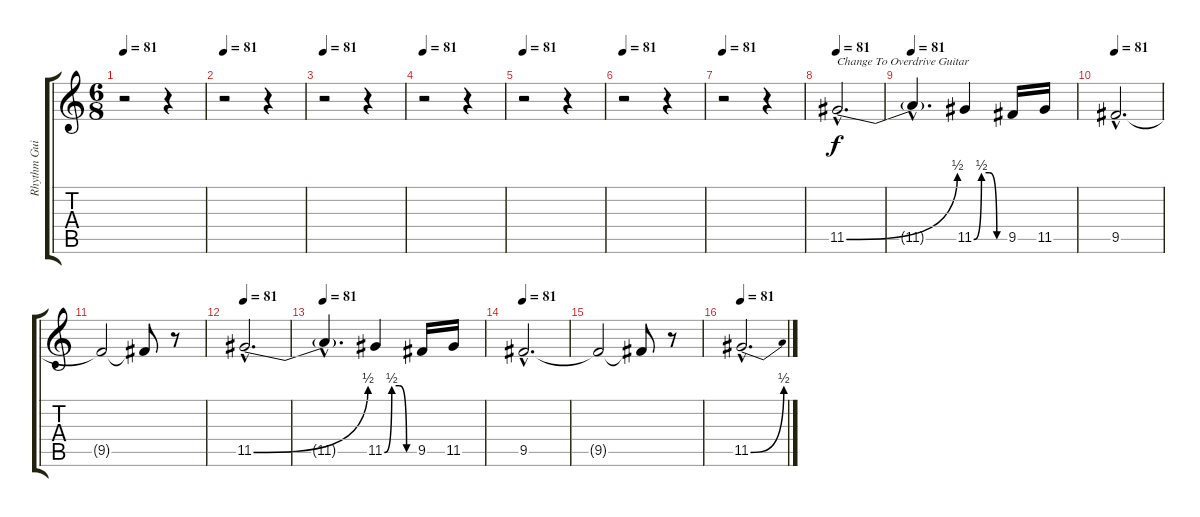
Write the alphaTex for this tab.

\track ("Rhythm Guitar 3" "Rhythm Gui") {instrument distortionguitar}
\staff {score tabs}
\tuning (E4 B3 G3 D3 A2 E2) {hide}
\ts (6 8)
\tempo 81
\clef g2
\ks c
r.2{dy f} r.4 |
\tempo 81
r.2 r.4 |
\tempo 81
r.2 r.4 |
\tempo 81
r.2 r.4 |
\tempo 81
r.2 r.4 |
\tempo 81
r.2 r.4 |
\tempo 81
r.2 r.4 |
\tempo 81
11.5{be (bend 0 0 60 2) hac}.2{d txt "Change To Overdrive Guitar" volume 16 instrument overdrivenguitar} |
\tempo 81
11.5{hac t}.4{d} 11.5{be (custom 0 0 15 2 30 2 45 0 60 0)}.4 9.5.16 11.5.16 |
\tempo 81
9.5{hac}.2{d} |
9.5{t}.2 9.5{t}.8 r.8 |
\tempo 81
11.5{be (bend 0 0 60 2) hac}.2{d} |
\tempo 81
11.5{hac t}.4{d} 11.5{be (custom 0 0 15 2 30 2 45 0 60 0)}.4 9.5.16 11.5.16 |
\tempo 81
9.5{hac}.2{d} |
9.5{t}.2 9.5{t}.8 r.8 |
\tempo 81
11.5{be (bend 0 0 60 2) hac}.2{d}
